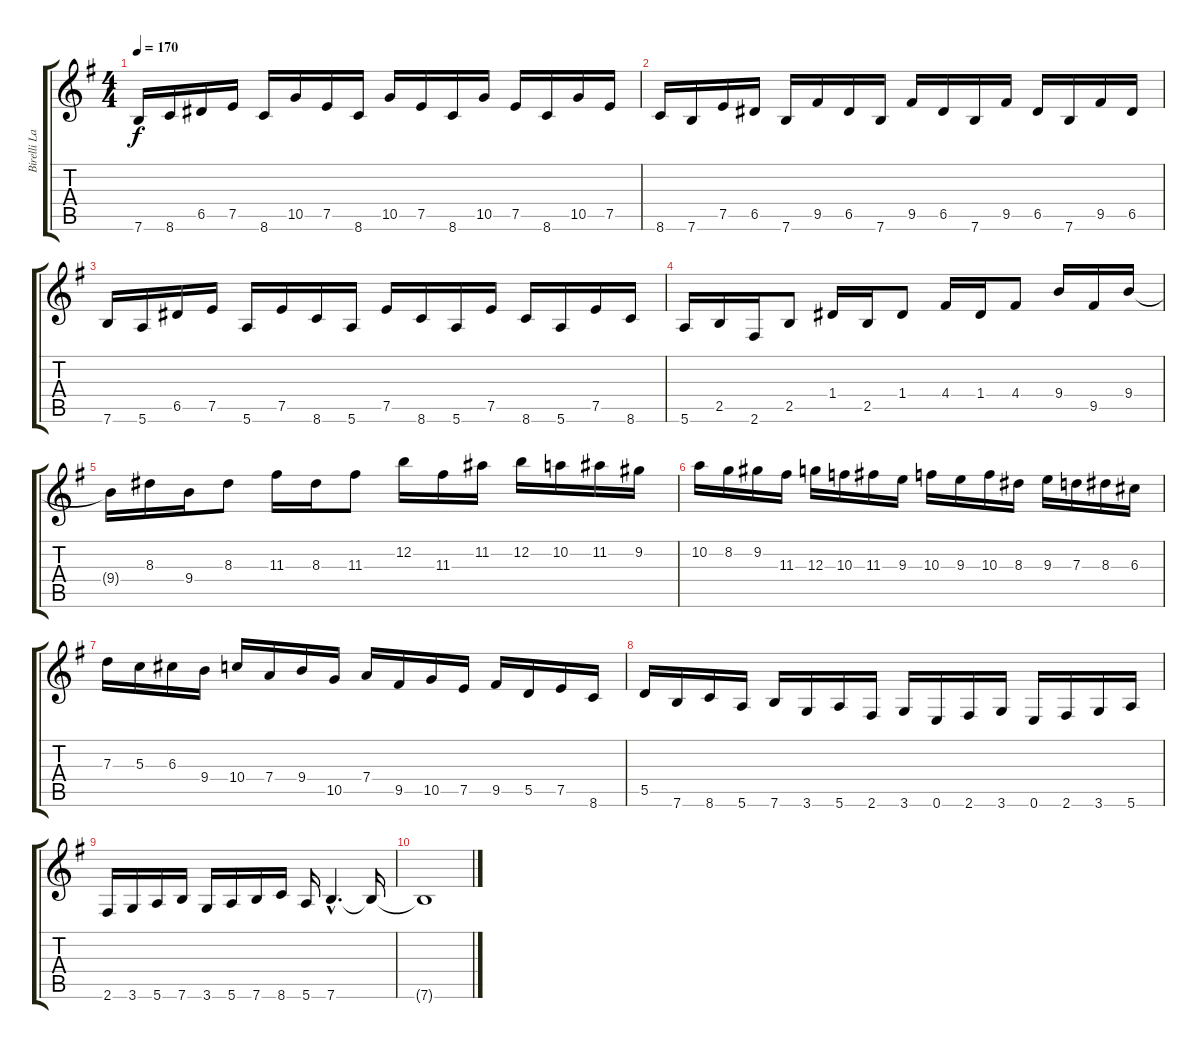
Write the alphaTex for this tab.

\track ("Birelli Lagrene" "Birelli La") {instrument acousticguitarnylon}
\staff {score tabs}
\tuning (E4 B3 G3 D3 A2 E2) {hide}
\ts (4 4)
\tempo 170
\clef g2
\ks eminor
7.6.16{dy f} 8.6.16 6.5.16 7.5.16 8.6.16 10.5.16 7.5.16 8.6.16 10.5.16 7.5.16 8.6.16 10.5.16 7.5.16 8.6.16 10.5.16 7.5.16 |
8.6.16 7.6.16 7.5.16 6.5.16 7.6.16 9.5.16 6.5.16 7.6.16 9.5.16 6.5.16 7.6.16 9.5.16 6.5.16 7.6.16 9.5.16 6.5.16 |
7.6.16 5.6.16 6.5.16 7.5.16 5.6.16 7.5.16 8.6.16 5.6.16 7.5.16 8.6.16 5.6.16 7.5.16 8.6.16 5.6.16 7.5.16 8.6.16 |
5.6.16 2.5.16 2.6.16 2.5.8 1.4.16 2.5.16 1.4.8 4.4.16 1.4.16 4.4.8 9.4.16 9.5.16 9.4.16 |
9.4{t}.16 8.3.16 9.4.16 8.3.8 11.3.16 8.3.16 11.3.8 12.2.16 11.3.16 11.2.16 12.2.16 10.2.16 11.2.16 9.2.16 |
10.2.16 8.2.16 9.2.16 11.3.16 12.3.16 10.3.16 11.3.16 9.3.16 10.3.16 9.3.16 10.3.16 8.3.16 9.3.16 7.3.16 8.3.16 6.3.16 |
7.3.16 5.3.16 6.3.16 9.4.16 10.4.16 7.4.16 9.4.16 10.5.16 7.4.16 9.5.16 10.5.16 7.5.16 9.5.16 5.5.16 7.5.16 8.6.16 |
5.5.16 7.6.16 8.6.16 5.6.16 7.6.16 3.6.16 5.6.16 2.6.16 3.6.16 0.6.16 2.6.16 3.6.16 0.6.16 2.6.16 3.6.16 5.6.16 |
2.6.16 3.6.16 5.6.16 7.6.16 3.6.16 5.6.16 7.6.16 8.6.16 5.6.16 7.6{hac}.4{d} 7.6{t}.16 |
7.6{t}.1
